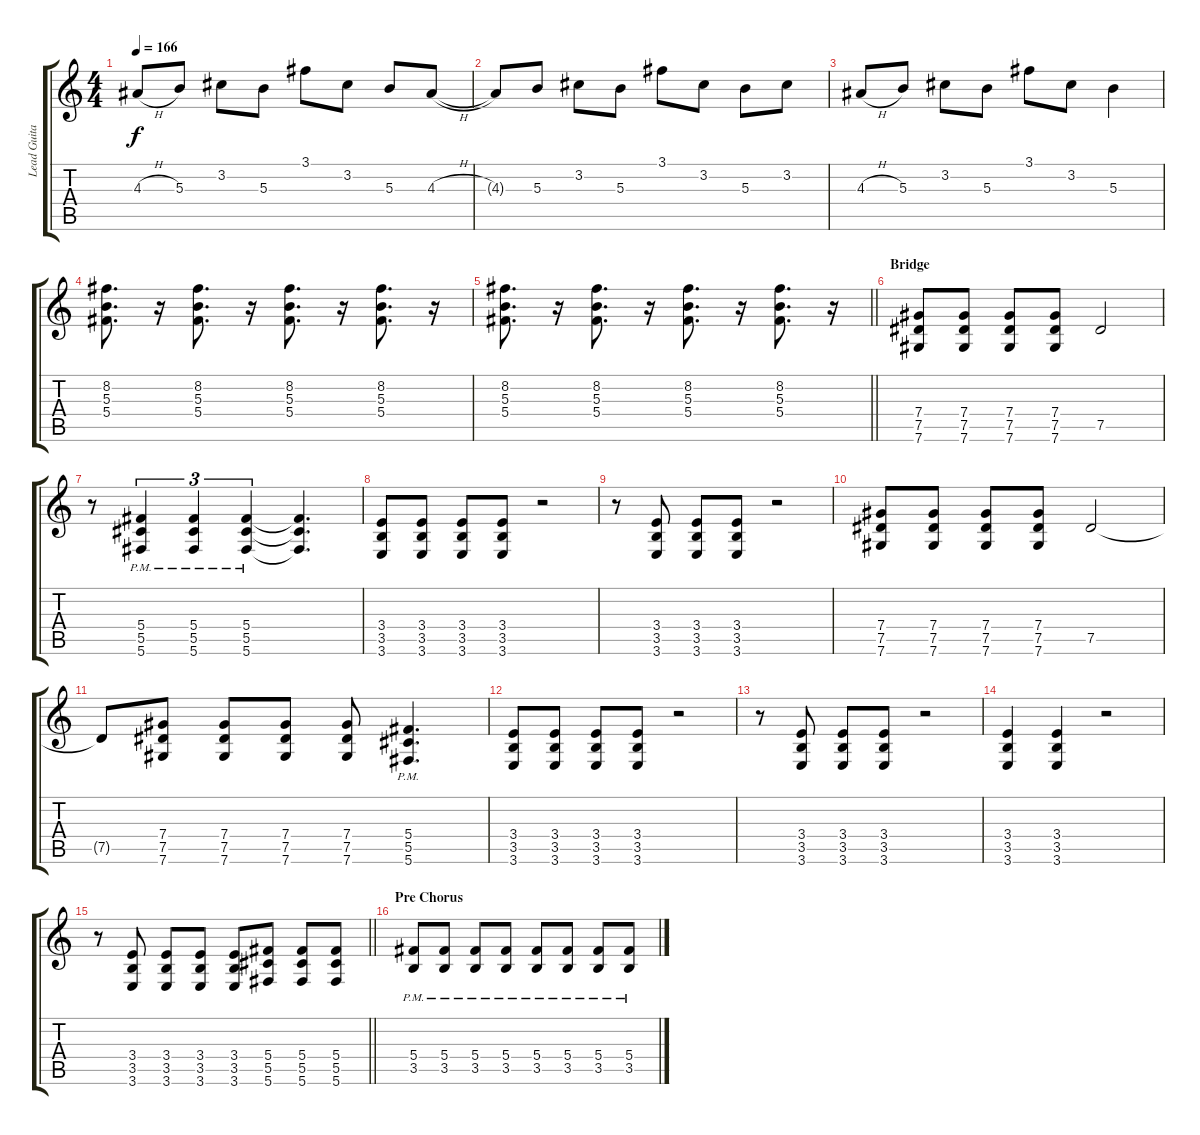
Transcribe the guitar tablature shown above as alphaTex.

\track ("Lead Guitar (Kevin)" "Lead Guita") {instrument acousticguitarsteel}
\staff {score tabs}
\tuning (Eb4 Bb3 Gb3 Db3 Ab2 Db2) {hide}
\ts (4 4)
\tempo 166
\clef g2
\ks c
4.3{h}.8{dy f} 5.3.8 3.2.8 5.3.8 3.1.8 3.2.8 5.3.8 4.3{h}.8 |
4.3{t}.8 5.3.8 3.2.8 5.3.8 3.1.8 3.2.8 5.3.8 3.2.8 |
4.3{h}.8 5.3.8 3.2.8 5.3.8 3.1.8 3.2.8 5.3.4 |
(8.2 5.3 5.4).8{d instrument overdrivenguitar} r.16 (8.2 5.3 5.4).8{d} r.16 (8.2 5.3 5.4).8{d} r.16 (8.2 5.3 5.4).8{d} r.16 |
\barLineRight lightlight
(8.2 5.3 5.4).8{d} r.16 (8.2 5.3 5.4).8{d} r.16 (8.2 5.3 5.4).8{d} r.16 (8.2 5.3 5.4).8{d} r.16 |
\section ("" "Bridge")
(7.4 7.5 7.6).8 (7.4 7.5 7.6).8 (7.4 7.5 7.6).8 (7.4 7.5 7.6).8 7.5.2 |
r.8 (5.4{pm} 5.5{pm} 5.6{pm}).4{tu (3 2)} (5.4{pm} 5.5{pm} 5.6{pm}).4{tu (3 2)} (5.4{pm} 5.5{pm} 5.6{pm}).4{tu (3 2)} (5.4{t} 5.5{t} 5.6{t}).4{d} |
(3.4 3.5 3.6).8 (3.4 3.5 3.6).8 (3.4 3.5 3.6).8 (3.4 3.5 3.6).8 r.2 |
r.8 (3.4 3.5 3.6).8 (3.4 3.5 3.6).8 (3.4 3.5 3.6).8 r.2 |
(7.4 7.5 7.6).8 (7.4 7.5 7.6).8 (7.4 7.5 7.6).8 (7.4 7.5 7.6).8 7.5.2 |
7.5{t}.8 (7.4 7.5 7.6).8 (7.4 7.5 7.6).8 (7.4 7.5 7.6).8 (7.4 7.5 7.6).8 (5.4{pm} 5.5{pm} 5.6{pm}).4{d} |
(3.4 3.5 3.6).8 (3.4 3.5 3.6).8 (3.4 3.5 3.6).8 (3.4 3.5 3.6).8 r.2 |
r.8 (3.4 3.5 3.6).8 (3.4 3.5 3.6).8 (3.4 3.5 3.6).8 r.2 |
(3.4 3.5 3.6).4 (3.4 3.5 3.6).4 r.2 |
\barLineRight lightlight
r.8 (3.4 3.5 3.6).8 (3.4 3.5 3.6).8 (3.4 3.5 3.6).8 (3.4 3.5 3.6).8 (5.4 5.5 5.6).8 (5.4 5.5 5.6).8 (5.4 5.5 5.6).8 |
\section ("" "Pre Chorus")
(5.4{pm} 3.5{pm}).8 (5.4{pm} 3.5{pm}).8 (5.4{pm} 3.5{pm}).8 (5.4{pm} 3.5{pm}).8 (5.4{pm} 3.5{pm}).8 (5.4{pm} 3.5{pm}).8 (5.4{pm} 3.5{pm}).8 (5.4{pm} 3.5{pm}).8
